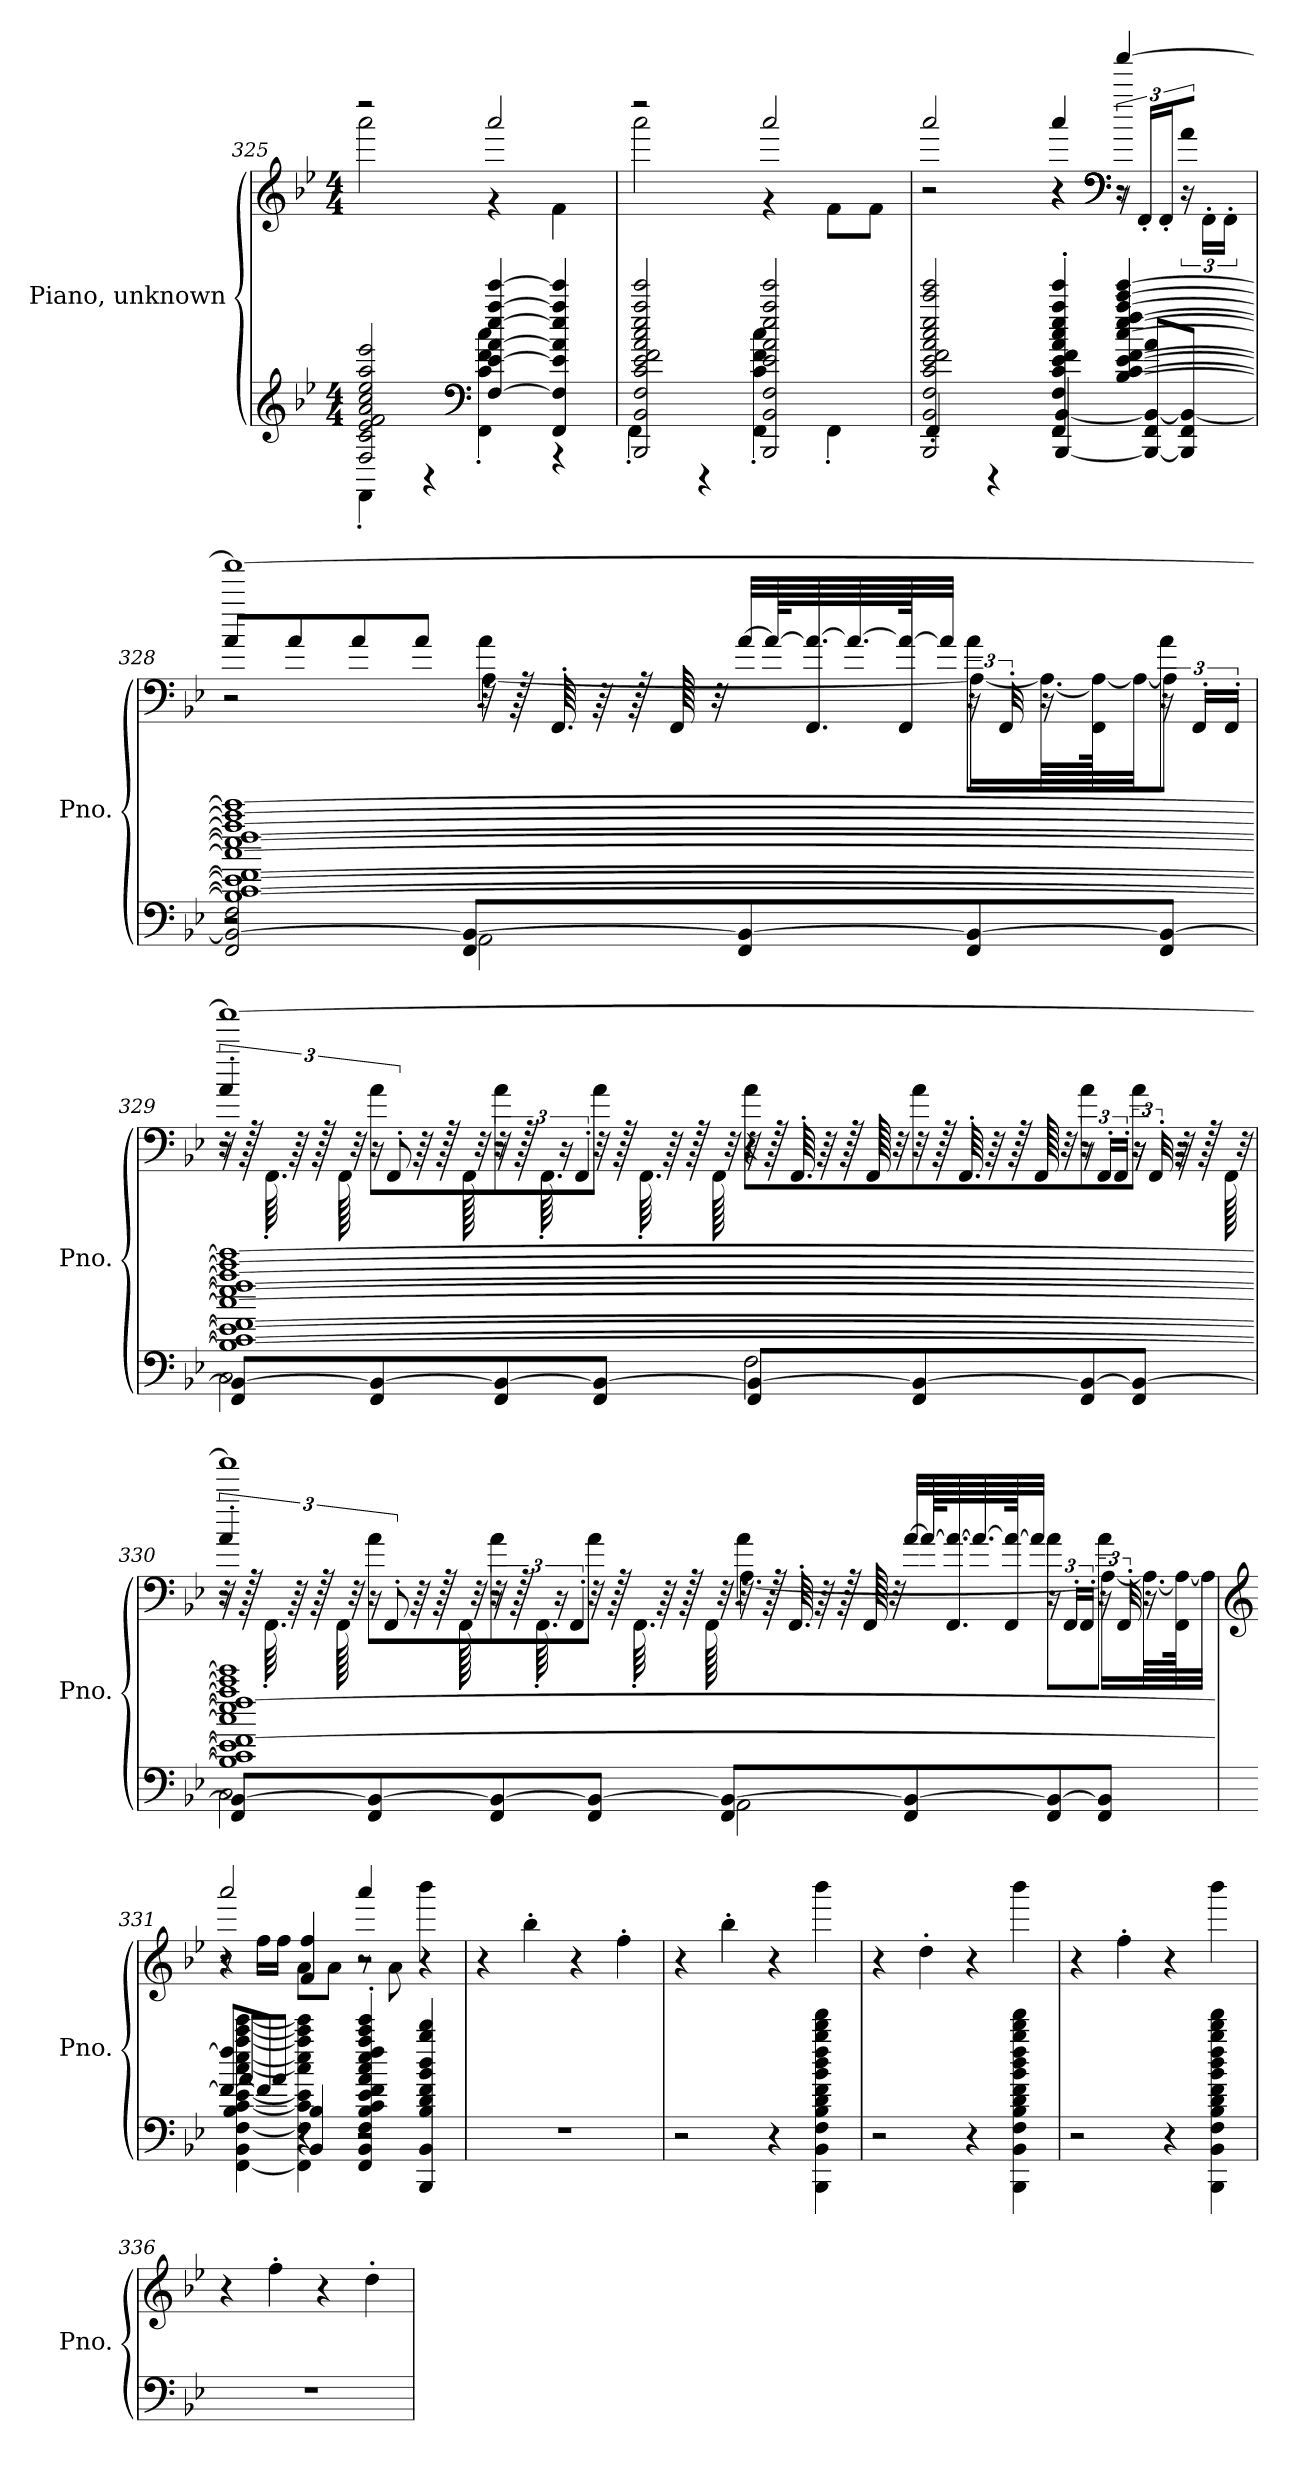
**kern	**kern
*part1	*part1
*staff2	*staff1
*I"Piano, unknown	*
*I'Pno.	*
*clefG2	*clefG2
*k[b-e-]	*k[b-e-]
*M4/4	*M4/4
=325	=325
*^	*^
2F/ 2c/ 2e-/ 2f/ 2a/ 2cc/ 2ee-/ 2aa/ 2eee-/	4FF'\	2r	2aaa\
.	4r	.	.
*clefF4	*	*	*
[4F/ [4e-/ [4a/ [4ee-/ [4aa/ [4eee-/	4FF\' 4c\' 4f\' 4cc\'	2aaa/	4r
4FF/ 4F/] 4e-/] 4a/] 4ee-/] 4aa/] 4eee-/]	4r	.	4f\
!!LO:PB:g=z	!!
=326	=326	=326	=326
2BBB-/ 2BB-/ 2F/ 2c/ 2e-/ 2f/ 2a/ 2cc/ 2ee-/ 2aa/ 2eee-/	4FF'\	2r	2aaa\
.	4r	.	.
2BBB-/ 2BB-/ 2F/ 2e-/ 2a/ 2ee-/ 2aa/ 2eee-/	4FF\' 4c\' 4f\' 4cc\'	2aaa/	4r
.	4FF'\	.	8f\L
.	.	.	8f\J
=327	=327	=327	=327
*	*	*	*^
2BBB-/ 2BB-/ 2F/ 2c/ 2e-/ 2f/ 2a/ 2cc/ 2ee-/ 2ccc/ 2eee-/	4FF'/	2r	2aaa/	2r
.	4r	.	.	.
4FF/' 4F/' 4c/' 4e-/' 4f/' 4a/' 4cc/' 4ee-/' 4aa/' 4eee-/'	[4BBB-/ [4BB-/	4r	4aaa/	4r
*	*	*clefF4	*	*
[4B-/ [4c/ [4e-/ [4f/ [4cc/ [4ee-/ [4ff/ [4aa/ [4ccc/ [4eee-/	8BBB-/_ 8FF/ 8BB-/_ 8a/L	[4aaa/	24r	8r
.	.	.	24FF'/LL	.
.	.	.	24FF'/J	.
.	8BBB-/] 8FF/ 8BB-/_J	.	8a/J	24r
.	.	.	.	24FF'\LL
.	.	.	.	24FF'\JJ
!!LO:LB:g=z
=328	=328	=328	=328	=328
*	*^	*	*	*^
1B-_ 1c_ 1e-_ 1f_ 1cc_ 1ee-_ 1ff_ 1aa_ 1ccc_ 1eee-_	2r	2FF/ 2BB-/_ 2F/	1aaa_	2r	8a/L	2r
.	.	.	.	.	8a/	.
.	.	.	.	.	8a/	.
.	.	.	.	.	8a/J	.
.	2AA\	8FF/ 8BB-/_L	.	4a'\	32r	[4A\
.	.	.	.	.	128r	.
.	.	.	.	.	64.FF'/	.
.	.	.	.	.	64r	.
.	.	.	.	.	128r	.
.	.	.	.	.	128FF/	.
.	.	.	.	.	32r	.
.	.	8FF/ 8BB-/_	.	.	[32a/LLL	.
.	.	.	.	.	128a/KL_	.
.	.	.	.	.	64.FF/ 64.a/_	.
.	.	.	.	.	64.a/_	.
.	.	.	.	.	128FF/ 128a/_JK	.
.	.	.	.	.	32a/JJJ]	.
.	.	8FF/ 8BB-/_	.	8a\L	24r	16A\LL_
.	.	.	.	.	48FF'/	.
.	.	.	.	.	16r	64.A\LL_
.	.	.	.	.	.	128FF\ 128A\_JK
.	.	.	.	.	.	32A\JJ_
.	.	8FF/ 8BB-/_J	.	8a\J	24r	8A\J]
.	.	.	.	.	24FF'/LL	.
.	.	.	.	.	24FF'/JJ	.
!!LO:LB:g=z	!!	!!	!!
=329	=329	=329	=329	=329	=329	=329
1B-_ 1c_ 1e-_ 1f_ 1cc_ 1ee-_ 1ff_ 1aa_ 1ccc_ 1eee-_	2C\	8FF/ 8BB-/_L	1aaa_	8r	6a'/	32r
.	.	.	.	.	.	128r
.	.	.	.	.	.	64.FF'\
.	.	.	.	.	.	64r
.	.	.	.	.	.	128r
.	.	.	.	.	.	128FF\
.	.	.	.	.	.	32r
.	.	8FF/ 8BB-/_	.	8a\L	.	16r
.	.	.	.	.	12FF'/	.
.	.	.	.	.	.	64r
.	.	.	.	.	.	128r
.	.	.	.	.	.	128FF\
.	.	.	.	.	.	32r
.	.	8FF/ 8BB-/_	.	8a\	12r	32r
.	.	.	.	.	.	128r
.	.	.	.	.	.	64.FF'\
.	.	.	.	.	.	16r
.	.	.	.	.	6FF'/	.
.	.	8FF/ 8BB-/_J	.	8a\J	.	32r
.	.	.	.	.	.	128r
.	.	.	.	.	.	64.FF'\
.	.	.	.	.	.	64r
.	.	.	.	.	.	128r
.	.	.	.	.	.	128FF\
.	.	.	.	.	.	32r
.	2F\	8FF/ 8BB-/_L	.	8a\L	32r	4r
.	.	.	.	.	128r	.
.	.	.	.	.	64.FF'/	.
.	.	.	.	.	64r	.
.	.	.	.	.	128r	.
.	.	.	.	.	128FF/	.
.	.	.	.	.	32r	.
.	.	8FF/ 8BB-/_	.	8a\	32r	.
.	.	.	.	.	128r	.
.	.	.	.	.	64.FF'/	.
.	.	.	.	.	64r	.
.	.	.	.	.	128r	.
.	.	.	.	.	128FF/	.
.	.	.	.	.	32r	.
.	.	8FF/ 8BB-/_	.	8a\	24r	8r
.	.	.	.	.	24FF'/LL	.
.	.	.	.	.	24FF'/JJ	.
.	.	8FF/ 8BB-/_J	.	8a\J	24r	16r
.	.	.	.	.	48FF'/	.
.	.	.	.	.	16r	64r
.	.	.	.	.	.	128r
.	.	.	.	.	.	128FF\
.	.	.	.	.	.	32r
!!LO:LB:g=z	!!	!!	!!
=330	=330	=330	=330	=330	=330	=330
1B-] 1c] 1e-] 1f_ 1cc] 1ee-] 1ff_ 1aa] 1ccc] 1eee-]	2C\	8FF/ 8BB-/_L	1aaa]	8r	6a'/	32r
.	.	.	.	.	.	128r
.	.	.	.	.	.	64.FF'\
.	.	.	.	.	.	64r
.	.	.	.	.	.	128r
.	.	.	.	.	.	128FF\
.	.	.	.	.	.	32r
.	.	8FF/ 8BB-/_	.	8a\L	.	16r
.	.	.	.	.	12FF'/	.
.	.	.	.	.	.	64r
.	.	.	.	.	.	128r
.	.	.	.	.	.	128FF\
.	.	.	.	.	.	32r
.	.	8FF/ 8BB-/_	.	8a\	12r	32r
.	.	.	.	.	.	128r
.	.	.	.	.	.	64.FF'\
.	.	.	.	.	.	16r
.	.	.	.	.	6FF'/	.
.	.	8FF/ 8BB-/_J	.	8a\J	.	32r
.	.	.	.	.	.	128r
.	.	.	.	.	.	64.FF'\
.	.	.	.	.	.	64r
.	.	.	.	.	.	128r
.	.	.	.	.	.	128FF\
.	.	.	.	.	.	32r
.	2AA\	8FF/ 8BB-/_L	.	4a'\	32r	[4.A\
.	.	.	.	.	128r	.
.	.	.	.	.	64.FF'/	.
.	.	.	.	.	64r	.
.	.	.	.	.	128r	.
.	.	.	.	.	128FF/	.
.	.	.	.	.	32r	.
.	.	8FF/ 8BB-/_	.	.	[32a/LLL	.
.	.	.	.	.	128a/KL_	.
.	.	.	.	.	64.FF/ 64.a/_	.
.	.	.	.	.	64.a/_	.
.	.	.	.	.	128FF/ 128a/_JK	.
.	.	.	.	.	32a/JJJ]	.
.	.	8FF/ 8BB-/_	.	8a\L	24r	.
.	.	.	.	.	24FF'/LL	.
.	.	.	.	.	24FF'/JJ	.
.	.	8FF/ 8BB-/]J	.	8a\J	24r	16A\LL_
.	.	.	.	.	48FF'/	.
.	.	.	.	.	16r	64.A\LL_
.	.	.	.	.	.	128FF\ 128A\_JK
.	.	.	.	.	.	32A\JJJ]
*	*	*	*v	*v	*v	*v
!!LO:LB:g=z
=331	=331	=331	=331
*	*	*	*clefG2
*	*	*	*^
*	*	*	*	*^
8f/_ 8ff/]L	[4FF\ 4BB-\ [4F\ 4B-\ [4c\ [4e-\ [4cc\ [4ee-\ [4aa\ [4ccc\ [4eee-\	8a/L	2aaa/	8r	4r
8f/J]	.	8a/J	.	16ff\LL	.
.	.	.	.	16ff\JJ	.
4r	4FF\] 4F\] 4c\] 4e-\] 4cc\] 4ee-\] 4aa\] 4ccc\] 4eee-\]	4BB-/ 4B-/	.	8a\L	4f/ 4ff/
.	.	.	.	8a\J	.
2r	2r	4FF/' 4BB-/' 4F/' 4B-/' 4c/' 4e-/' 4f/' 4a/' 4cc/' 4ee-/' 4ff/' 4aa/' 4ccc/' 4eee-/'	4aaa/	8r	2r
.	.	.	.	8a\	.
.	.	4BBB-/ 4BB-/ 4B-/ 4d/ 4f/ 4b-/ 4dd/ 4bb-/ 4ddd/	4r	4bbb-\	.
*v	*v	*v	*	*	*
*	*v	*v	*v
=332	=332
1r	4r
.	4bb-'\
.	4r
.	4ff'\
=333	=333
2r	4r
.	4bb-'\
4r	4r
4BBB-\ 4BB-\ 4F\ 4B-\ 4d\ 4f\ 4b-\ 4dd\ 4ff\ 4bb-\ 4ddd\ 4fff\	4bbb-\
=334	=334
2r	4r
.	4dd'\
4r	4r
4BBB-\ 4BB-\ 4F\ 4B-\ 4d\ 4f\ 4b-\ 4dd\ 4ff\ 4bb-\ 4ddd\ 4fff\	4bbb-\
=335	=335
2r	4r
.	4ff'\
4r	4r
4BBB-\ 4BB-\ 4F\ 4B-\ 4d\ 4f\ 4b-\ 4dd\ 4ff\ 4bb-\ 4ddd\ 4fff\	4bbb-\
=336	=336
1r	4r
.	4ff'\
.	4r
.	4dd'\
=	=
*-	*-
